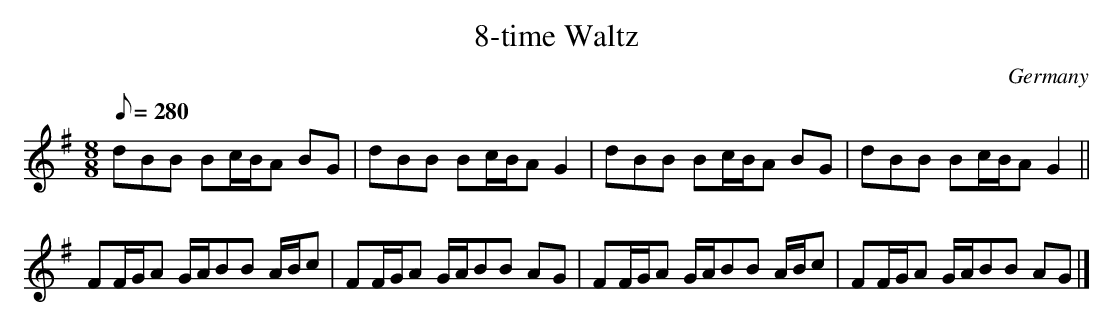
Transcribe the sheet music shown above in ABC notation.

X:1
T:8-time Waltz
L:1/8
M:8/8
O:Germany
Q:1/8=280
K:G major
dBB Bc/B/A BG| dBB Bc/B/A G2|\
dBB Bc/B/A BG| dBB Bc/B/A G2||
FF/G/A G/A/BB A/B/c| FF/G/A G/A/BB AG|\
FF/G/A G/A/BB A/B/c| FF/G/A G/A/BB AG|]
